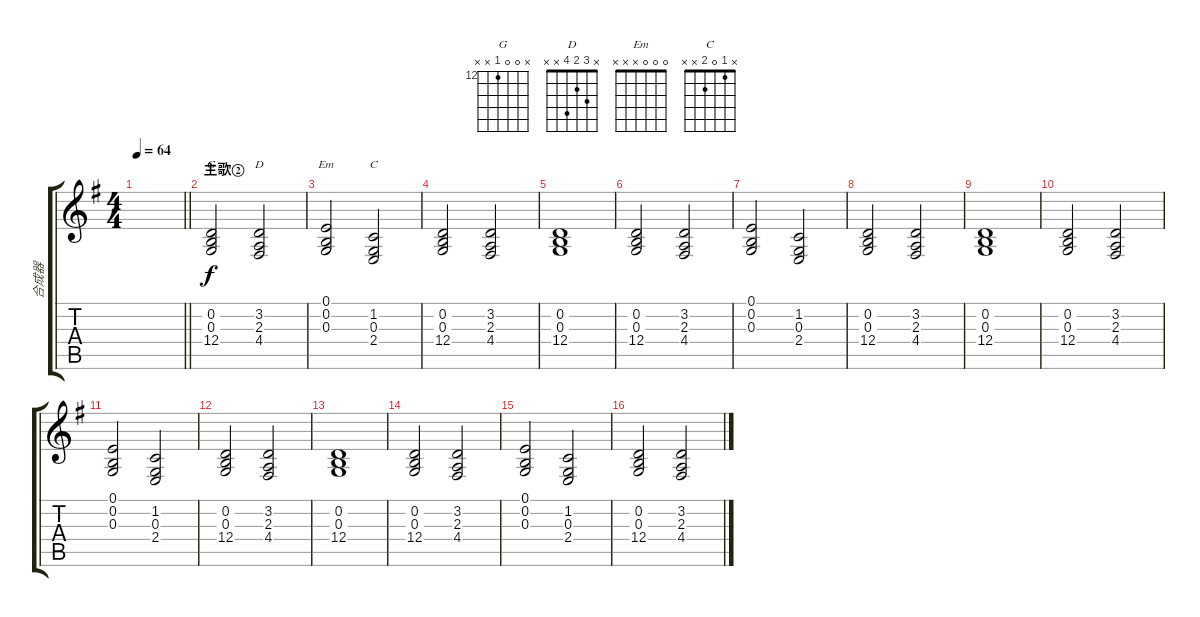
\track ("合成器" "合成器") {instrument synthstrings1}
\staff {score tabs}
\tuning (E4 B3 G3 D3 A2 E2) {hide}
\chord ("G" x 0 0 12 x x) {firstfret 12}
\chord ("D" x 3 2 4 x x)
\chord ("Em" 0 0 0 x x x)
\chord ("C" x 1 0 2 x x)
\ts (4 4)
\tempo 64
\clef g2
\barLineRight lightlight
\ks g
|
\section ("" "主歌②")
(0.2 0.3 12.4).2{ch "G"} (3.2 2.3 4.4).2{ch "D"} |
(0.1 0.2 0.3).2{ch "Em"} (1.2 0.3 2.4).2{ch "C"} |
(0.2 0.3 12.4).2 (3.2 2.3 4.4).2 |
(0.2 0.3 12.4).1 |
(0.2 0.3 12.4).2 (3.2 2.3 4.4).2 |
(0.1 0.2 0.3).2 (1.2 0.3 2.4).2 |
(0.2 0.3 12.4).2 (3.2 2.3 4.4).2 |
(0.2 0.3 12.4).1 |
(0.2 0.3 12.4).2 (3.2 2.3 4.4).2 |
(0.1 0.2 0.3).2 (1.2 0.3 2.4).2 |
(0.2 0.3 12.4).2 (3.2 2.3 4.4).2 |
(0.2 0.3 12.4).1 |
(0.2 0.3 12.4).2 (3.2 2.3 4.4).2 |
(0.1 0.2 0.3).2 (1.2 0.3 2.4).2 |
(0.2 0.3 12.4).2 (3.2 2.3 4.4).2
